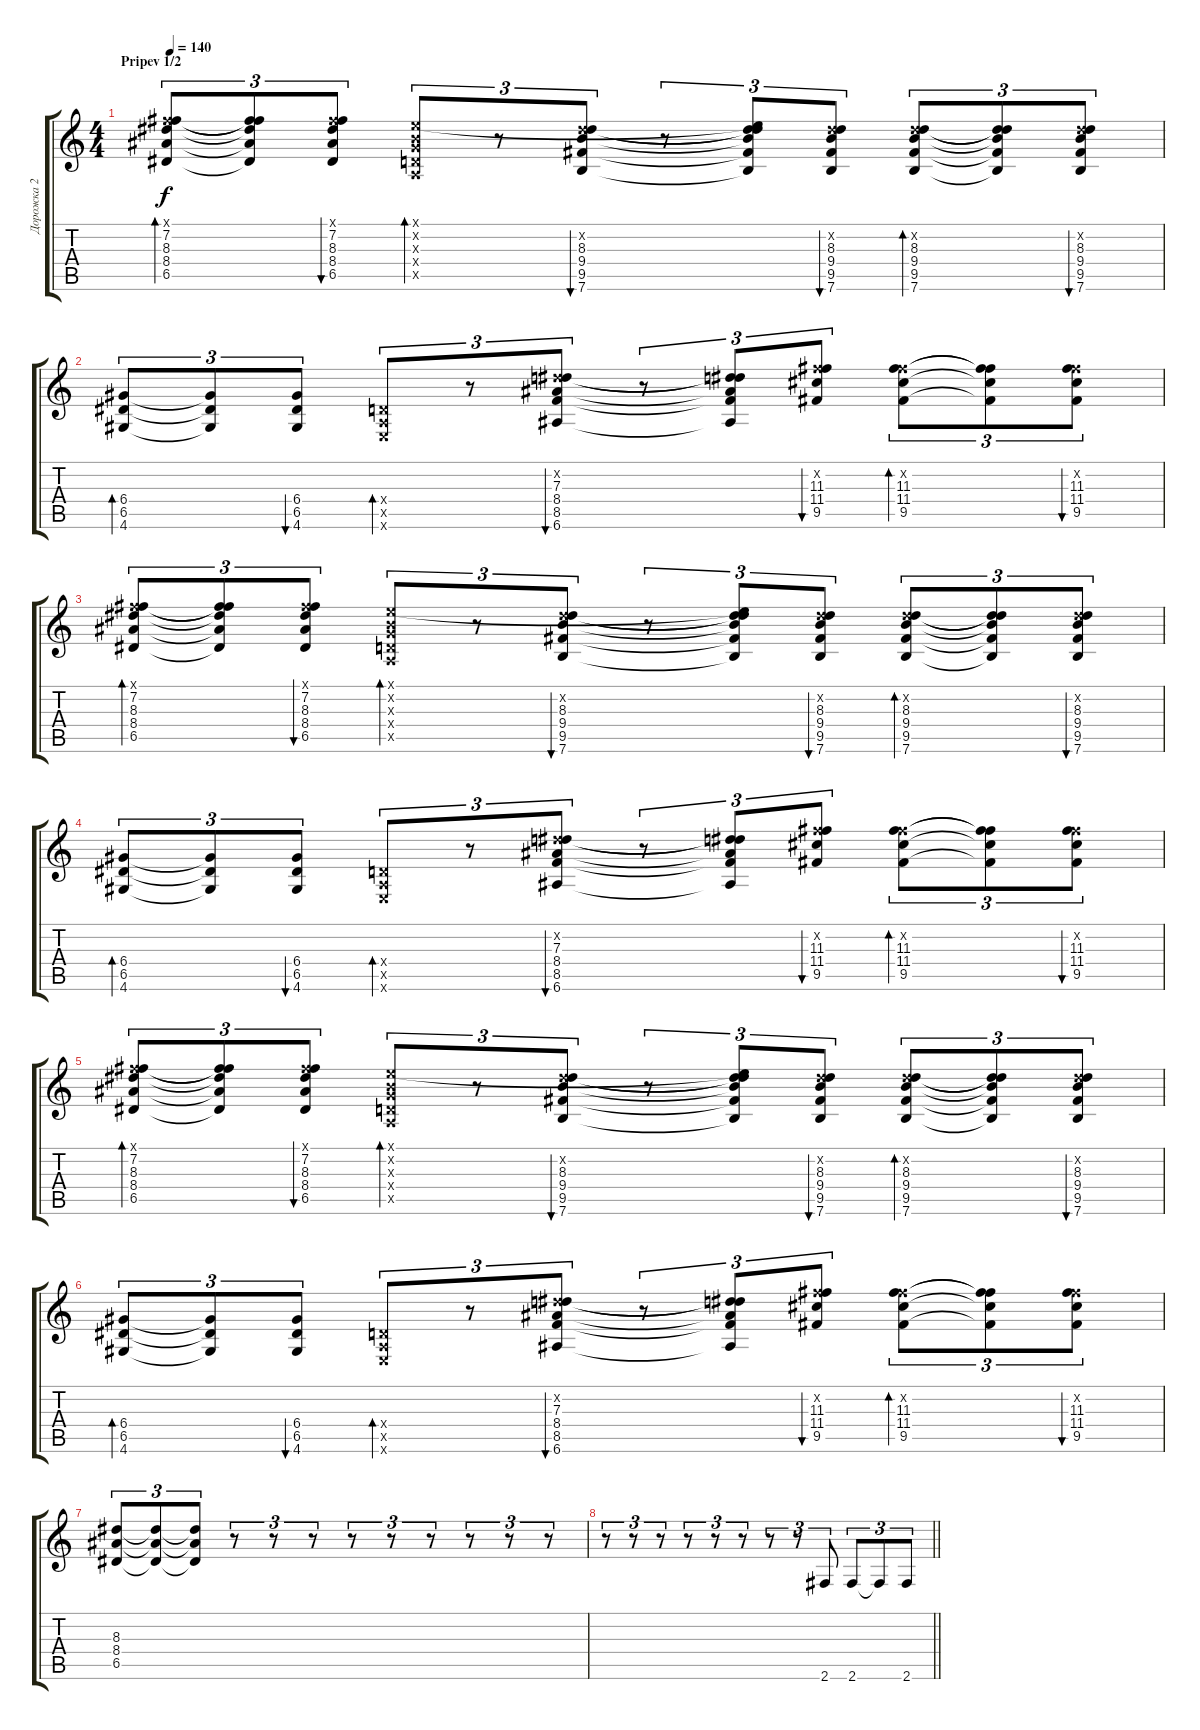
\track ("Дорожка 2" "Дорожка 2") {instrument acousticguitarsteel}
\staff {score tabs}
\tuning (E4 B3 G3 D3 A2 E2) {hide}
\ts (4 4)
\section ("" "Pripev 1/2")
\tempo 140
\clef g2
\ks c
(2.1{x} 7.2 8.3 8.4 6.5).8{tu (3 2) bd 60 dy f} (2.1{t} 7.2{t} 8.3{t} 8.4{t} 6.5{t}).8{tu (3 2)} (2.1{x} 7.2 8.3 8.4 6.5).8{tu (3 2) bu 60} (0.1{x} 0.2{x} 0.3{x} 0.4{x} 0.5{x}).8{tu (3 2) bd 60} r.8{tu (3 2)} (4.2{x} 8.3 9.4 9.5 7.6).8{tu (3 2) bu 60} r.8{tu (3 2)} (0.1{t} 4.2{t} 8.3{t} 9.4{t} 9.5{t} 7.6{t}).8{tu (3 2)} (4.2{x} 8.3 9.4 9.5 7.6).8{tu (3 2) bu 60} (4.2{x} 8.3 9.4 9.5 7.6).8{tu (3 2) bd 60} (4.2{t} 8.3{t} 9.4{t} 9.5{t} 7.6{t}).8{tu (3 2)} (4.2{x} 8.3 9.4 9.5 7.6).8{tu (3 2) bu 60} |
(6.4 6.5 4.6).8{tu (3 2) bd 60} (6.4{t} 6.5{t} 4.6{t}).8{tu (3 2)} (6.4 6.5 4.6).8{tu (3 2) bu 60} (0.4{x} 0.5{x} 0.6{x}).8{tu (3 2) bd 60} r.8{tu (3 2)} (4.2{x} 7.3 8.4 8.5 6.6).8{tu (3 2) bu 60} r.8{tu (3 2)} (4.2{t} 7.3{t} 8.4{t} 8.5{t} 6.6{t}).8{tu (3 2)} (7.2{x} 11.3 11.4 9.5).8{tu (3 2) bu 60} (7.2{x} 11.3 11.4 9.5).8{tu (3 2) bd 60} (7.2{t} 11.3{t} 11.4{t} 9.5{t}).8{tu (3 2)} (7.2{x} 11.3 11.4 9.5).8{tu (3 2) bu 60} |
(2.1{x} 7.2 8.3 8.4 6.5).8{tu (3 2) bd 60} (2.1{t} 7.2{t} 8.3{t} 8.4{t} 6.5{t}).8{tu (3 2)} (2.1{x} 7.2 8.3 8.4 6.5).8{tu (3 2) bu 60} (0.1{x} 0.2{x} 0.3{x} 0.4{x} 0.5{x}).8{tu (3 2) bd 60} r.8{tu (3 2)} (4.2{x} 8.3 9.4 9.5 7.6).8{tu (3 2) bu 60} r.8{tu (3 2)} (0.1{t} 4.2{t} 8.3{t} 9.4{t} 9.5{t} 7.6{t}).8{tu (3 2)} (4.2{x} 8.3 9.4 9.5 7.6).8{tu (3 2) bu 60} (4.2{x} 8.3 9.4 9.5 7.6).8{tu (3 2) bd 60} (4.2{t} 8.3{t} 9.4{t} 9.5{t} 7.6{t}).8{tu (3 2)} (4.2{x} 8.3 9.4 9.5 7.6).8{tu (3 2) bu 60} |
(6.4 6.5 4.6).8{tu (3 2) bd 60} (6.4{t} 6.5{t} 4.6{t}).8{tu (3 2)} (6.4 6.5 4.6).8{tu (3 2) bu 60} (0.4{x} 0.5{x} 0.6{x}).8{tu (3 2) bd 60} r.8{tu (3 2)} (4.2{x} 7.3 8.4 8.5 6.6).8{tu (3 2) bu 60} r.8{tu (3 2)} (4.2{t} 7.3{t} 8.4{t} 8.5{t} 6.6{t}).8{tu (3 2)} (7.2{x} 11.3 11.4 9.5).8{tu (3 2) bu 60} (7.2{x} 11.3 11.4 9.5).8{tu (3 2) bd 60} (7.2{t} 11.3{t} 11.4{t} 9.5{t}).8{tu (3 2)} (7.2{x} 11.3 11.4 9.5).8{tu (3 2) bu 60} |
(2.1{x} 7.2 8.3 8.4 6.5).8{tu (3 2) bd 60} (2.1{t} 7.2{t} 8.3{t} 8.4{t} 6.5{t}).8{tu (3 2)} (2.1{x} 7.2 8.3 8.4 6.5).8{tu (3 2) bu 60} (0.1{x} 0.2{x} 0.3{x} 0.4{x} 0.5{x}).8{tu (3 2) bd 60} r.8{tu (3 2)} (4.2{x} 8.3 9.4 9.5 7.6).8{tu (3 2) bu 60} r.8{tu (3 2)} (0.1{t} 4.2{t} 8.3{t} 9.4{t} 9.5{t} 7.6{t}).8{tu (3 2)} (4.2{x} 8.3 9.4 9.5 7.6).8{tu (3 2) bu 60} (4.2{x} 8.3 9.4 9.5 7.6).8{tu (3 2) bd 60} (4.2{t} 8.3{t} 9.4{t} 9.5{t} 7.6{t}).8{tu (3 2)} (4.2{x} 8.3 9.4 9.5 7.6).8{tu (3 2) bu 60} |
(6.4 6.5 4.6).8{tu (3 2) bd 60} (6.4{t} 6.5{t} 4.6{t}).8{tu (3 2)} (6.4 6.5 4.6).8{tu (3 2) bu 60} (0.4{x} 0.5{x} 0.6{x}).8{tu (3 2) bd 60} r.8{tu (3 2)} (4.2{x} 7.3 8.4 8.5 6.6).8{tu (3 2) bu 60} r.8{tu (3 2)} (4.2{t} 7.3{t} 8.4{t} 8.5{t} 6.6{t}).8{tu (3 2)} (7.2{x} 11.3 11.4 9.5).8{tu (3 2) bu 60} (7.2{x} 11.3 11.4 9.5).8{tu (3 2) bd 60} (7.2{t} 11.3{t} 11.4{t} 9.5{t}).8{tu (3 2)} (7.2{x} 11.3 11.4 9.5).8{tu (3 2) bu 60} |
(8.3 8.4 6.5).8{tu (3 2)} (8.3{t} 8.4{t} 6.5{t}).8{tu (3 2)} (8.3{t} 8.4{t} 6.5{t}).8{tu (3 2)} r.8{tu (3 2)} r.8{tu (3 2)} r.8{tu (3 2)} r.8{tu (3 2)} r.8{tu (3 2)} r.8{tu (3 2)} r.8{tu (3 2)} r.8{tu (3 2)} r.8{tu (3 2)} |
\barLineRight lightlight
r.8{tu (3 2)} r.8{tu (3 2)} r.8{tu (3 2)} r.8{tu (3 2)} r.8{tu (3 2)} r.8{tu (3 2)} r.8{tu (3 2)} r.8{tu (3 2)} 2.6.8{tu (3 2)} 2.6.8{tu (3 2)} 2.6{t}.8{tu (3 2)} 2.6.8{tu (3 2)}
